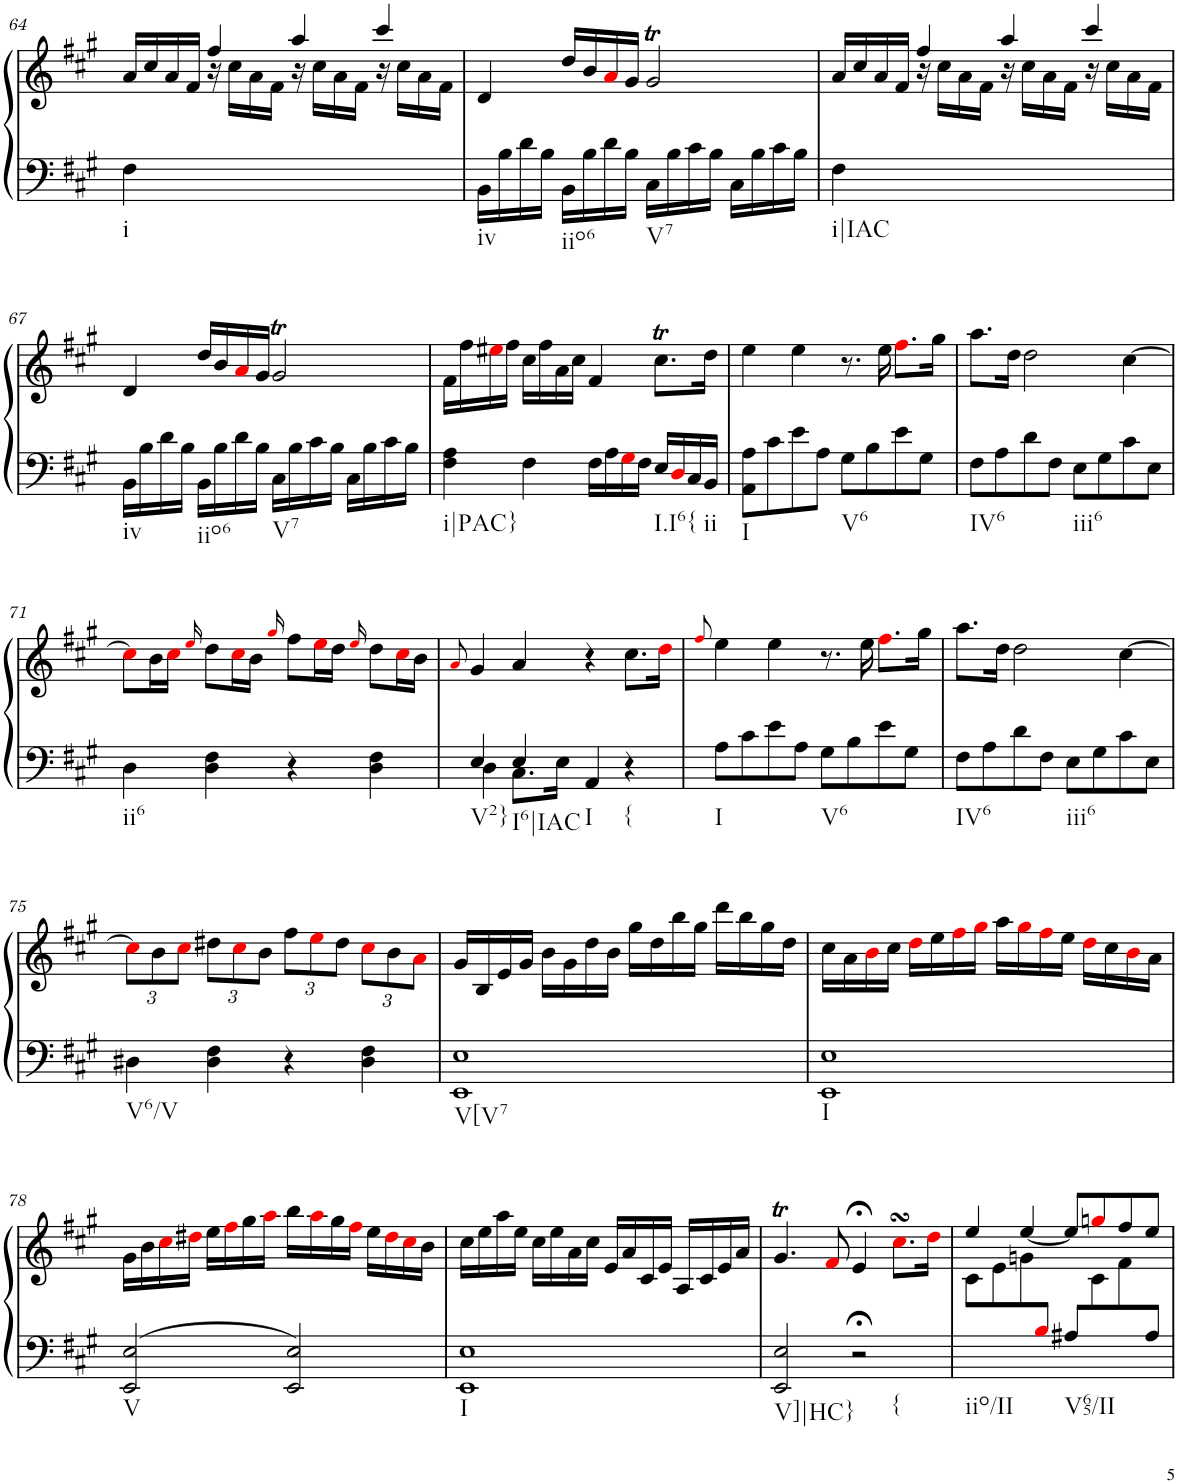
**kern	**kern
*part1	*part1
*staff2	*staff1
*I"Piano	*
*I'Pno.	*
!!LO:PB:g=z
*clefF4	*clefG2
*k[f#c#g#]	*k[f#c#g#]
*M4/4	*M4/4
*met(c)	*met(c)
=64	=64
*	*^
!LO:TX:b:t=i	!	!
4F#\	16a/LL	16ryy
*	*v	*v
.	16cc#/
.	16a/
.	16f#/JJ
16r	4ff#/
*	*^
8.ryy	.	16cc#\LL
.	.	16a\
.	.	16f#\JJ
16r	4aa/	16ryy
8.ryy	.	16cc#\LL
.	.	16a\
.	.	16f#\JJ
16r	4ccc#/	16ryy
8.ryy	.	16cc#\LL
.	.	16a\
.	.	16f#\JJ
=65	=65	=65
!LO:TX:b:t=iv	!	!
*	*v	*v
16BB\LL	4d/
16B\	.
16d\	.
16B\JJ	.
!LO:TX:b:t=iio6	!
16BB\LL	16dd/LL
16B\	16b/
16d\	16ai/
16B\JJ	16g#/JJ
!LO:TX:b:t=V7	!
16C#\LL	2g#t/
16B\	.
16c#\	.
16B\JJ	.
16C#\LL	.
16B\	.
16c#\	.
16B\JJ	.
=66	=66
*	*^
!LO:TX:b:t=i|IAC	!	!
4F#\	16a/LL	16ryy
*	*v	*v
.	16cc#/
.	16a/
.	16f#/JJ
16r	4ff#/
*	*^
8.ryy	.	16cc#\LL
.	.	16a\
.	.	16f#\JJ
16r	4aa/	16ryy
8.ryy	.	16cc#\LL
.	.	16a\
.	.	16f#\JJ
16r	4ccc#/	16ryy
8.ryy	.	16cc#\LL
.	.	16a\
.	.	16f#\JJ
!!LO:LB:g=z
=67	=67	=67
!LO:TX:b:t=iv	!	!
*	*v	*v
16BB\LL	4d/
16B\	.
16d\	.
16B\JJ	.
!LO:TX:b:t=iio6	!
16BB\LL	16dd/LL
16B\	16b/
16d\	16ai/
16B\JJ	16g#/JJ
!LO:TX:b:t=V7	!
16C#\LL	2g#t/
16B\	.
16c#\	.
16B\JJ	.
16C#\LL	.
16B\	.
16c#\	.
16B\JJ	.
=68	=68
!LO:TX:b:t=i|PAC}	!
4F#\ 4A\	16f#\LL
.	16ff#\
.	16ee#Xi\
.	16ff#\JJ
4F#\	16cc#\LL
.	16ff#\
.	16a\
.	16cc#\JJ
16F#\LL	4f#/
16A\	.
16G#i\	.
16F#\JJ	.
!LO:TX:b:t=I.I6{	!
16E/LL	8.cc#t\L
16Di/	.
16C#/	.
!LO:TX:b:t=ii	!
16BB/JJ	16dd\Jk
=69	=69
!LO:TX:b:t=I	!
8AA\ 8A\L	4ee\
8c#\	.
8e\	4ee\
8A\J	.
!LO:TX:b:t=V6	!
8G#\L	8.r
8B\	.
.	16ee\
8e\	8.ff#i\L
8G#\J	.
.	16gg#\Jk
=70	=70
!LO:TX:b:t=IV6	!
8F#\L	8.aa\L
8A\	.
.	16dd\Jk
8d\	2dd\
8F#\J	.
!LO:TX:b:t=iii6	!
8E\L	.
8G#\	.
8c#\	[4cc#\
8E\J	.
!!LO:LB:g=z
=71	=71
!LO:TX:b:t=ii6	!
4D\	8cc#i\L]
.	16b\L
.	16cc#i\JJ
.	16qeei/
4D\ 4F#\	8dd\L
.	16cc#i\L
.	16b\JJ
.	16qgg#i/
4r	8ff#\L
.	16eei\L
.	16dd\JJ
.	16qeei/
4D\ 4F#\	8dd\L
.	16cc#i\L
.	16b\JJ
=72	=72
.	8qai/
*^	*
!LO:TX:b:t=V2}	!	!
4E/	4D\	4g#/
!LO:TX:b:t=I6|IAC	!	!
4E/	8.C#\L	4a/
.	16E\Jk	.
!LO:TX:b:t=I	!	!
4AA/	2ryy	4r
!LO:TX:b:t={	!	!
4r	.	8.cc#\L
.	.	16ddi\Jk
*v	*v	*
=73	=73
.	8qff#i/
!LO:TX:b:t=I	!
8A\L	4ee\
8c#\	.
8e\	4ee\
8A\J	.
!LO:TX:b:t=V6	!
8G#\L	8.r
8B\	.
.	16ee\
8e\	8.ff#i\L
8G#\J	.
.	16gg#\Jk
=74	=74
!LO:TX:b:t=IV6	!
8F#\L	8.aa\L
8A\	.
.	16dd\Jk
8d\	2dd\
8F#\J	.
!LO:TX:b:t=iii6	!
8E\L	.
8G#\	.
8c#\	[4cc#\
8E\J	.
!!LO:LB:g=z
=75	=75
*	*Xbrackettup
!LO:TX:b:t=V6/V	!
4D#X\	12cc#i\L]
.	12b\
.	12cc#i\J
4D#\ 4F#\	12dd#X\L
.	12cc#i\
.	12b\J
4r	12ff#\L
.	12eei\
.	12dd#\J
4D#\ 4F#\	12cc#i\L
.	12b\
.	12ai\J
=76	=76
!LO:TX:b:t=V[V7	!
1EE 1E	16g#/LL
.	16B/
.	16e/
.	16g#/JJ
.	16b\LL
.	16g#\
.	16dd\
.	16b\JJ
.	16gg#\LL
.	16dd\
.	16bb\
.	16gg#\JJ
.	16ddd\LL
.	16bb\
.	16gg#\
.	16dd\JJ
=77	=77
!LO:TX:b:t=I	!
1EE 1E	16cc#\LL
.	16a\
.	16bi\
.	16cc#\JJ
.	16ddi\LL
.	16ee\
.	16ff#i\
.	16gg#i\JJ
.	16aa\LL
.	16gg#i\
.	16ff#i\
.	16ee\JJ
.	16ddi\LL
.	16cc#\
.	16bi\
.	16a\JJ
!!LO:LB:g=z
=78	=78
!LO:TX:b:t=V	!
2EE/ 2E/	16g#\LL
.	16b\
.	16cc#i\
.	16dd#Xi\JJ
.	16ee\LL
.	16ff#i\
.	16gg#\
.	16aai\JJ
2EE/ 2E/	16bb\LL
.	16aai\
.	16gg#\
.	16ff#i\JJ
.	16ee\LL
.	16dd#i\
.	16cc#i\
.	16b\JJ
=79	=79
!LO:TX:b:t=I	!
1EE 1E	16cc#\LL
.	16ee\
.	16aa\
.	16ee\JJ
.	16cc#\LL
.	16ee\
.	16a\
.	16cc#\JJ
.	16e/LL
.	16a/
.	16c#/
.	16e/JJ
.	16A/LL
.	16c#/
.	16e/
.	16a/JJ
=80	=80
!LO:TX:b:t=V]|HC}	!
2EE/ 2E/	4.g#t/
.	8f#i/
!LO:TX:b:t={	!
2r;<	4e;</
.	8.cc#sSsSi\L
.	16ddi\Jk
=81	=81
*	*^
!LO:TX:b:t=iio/II	!	!
4.ryy	4ee/	8c#\L
.	.	8e\
.	[4ee/	8gn\
8Bi/J	.	4ryy
!LO:TX:b:t=V65/II	!	!
8A#X/L	8ee/L]	.
4ryy	8ggni/	8c#\
.	8ff#/	8f#\
8A#/J	8ee/J	8ryy
*	*v	*v
=	=
*-	*-
